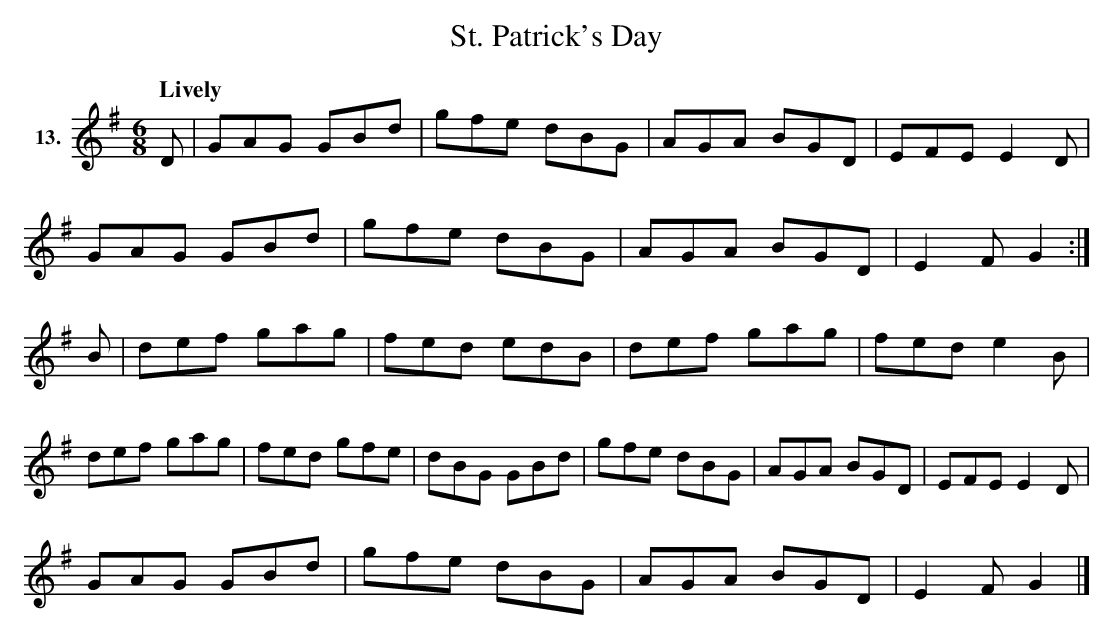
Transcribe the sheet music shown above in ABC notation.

X:1
T:St. Patrick's Day
M:6/8
L:1/8
Q:"Lively"
K:G
V:1 clef=treble name="13."
[V:1] D|GAG GBd|gfe dBG|AGA BGD|EFE E2D|
GAG GBd|gfe dBG|AGA BGD|E2F G2:|
B|def gag|fed edB|def gag|fed e2B|
def gag|fed gfe|dBG GBd|gfe dBG|AGA BGD|EFE E2D|
GAG GBd|gfe dBG|AGA BGD|E2F G2|]
